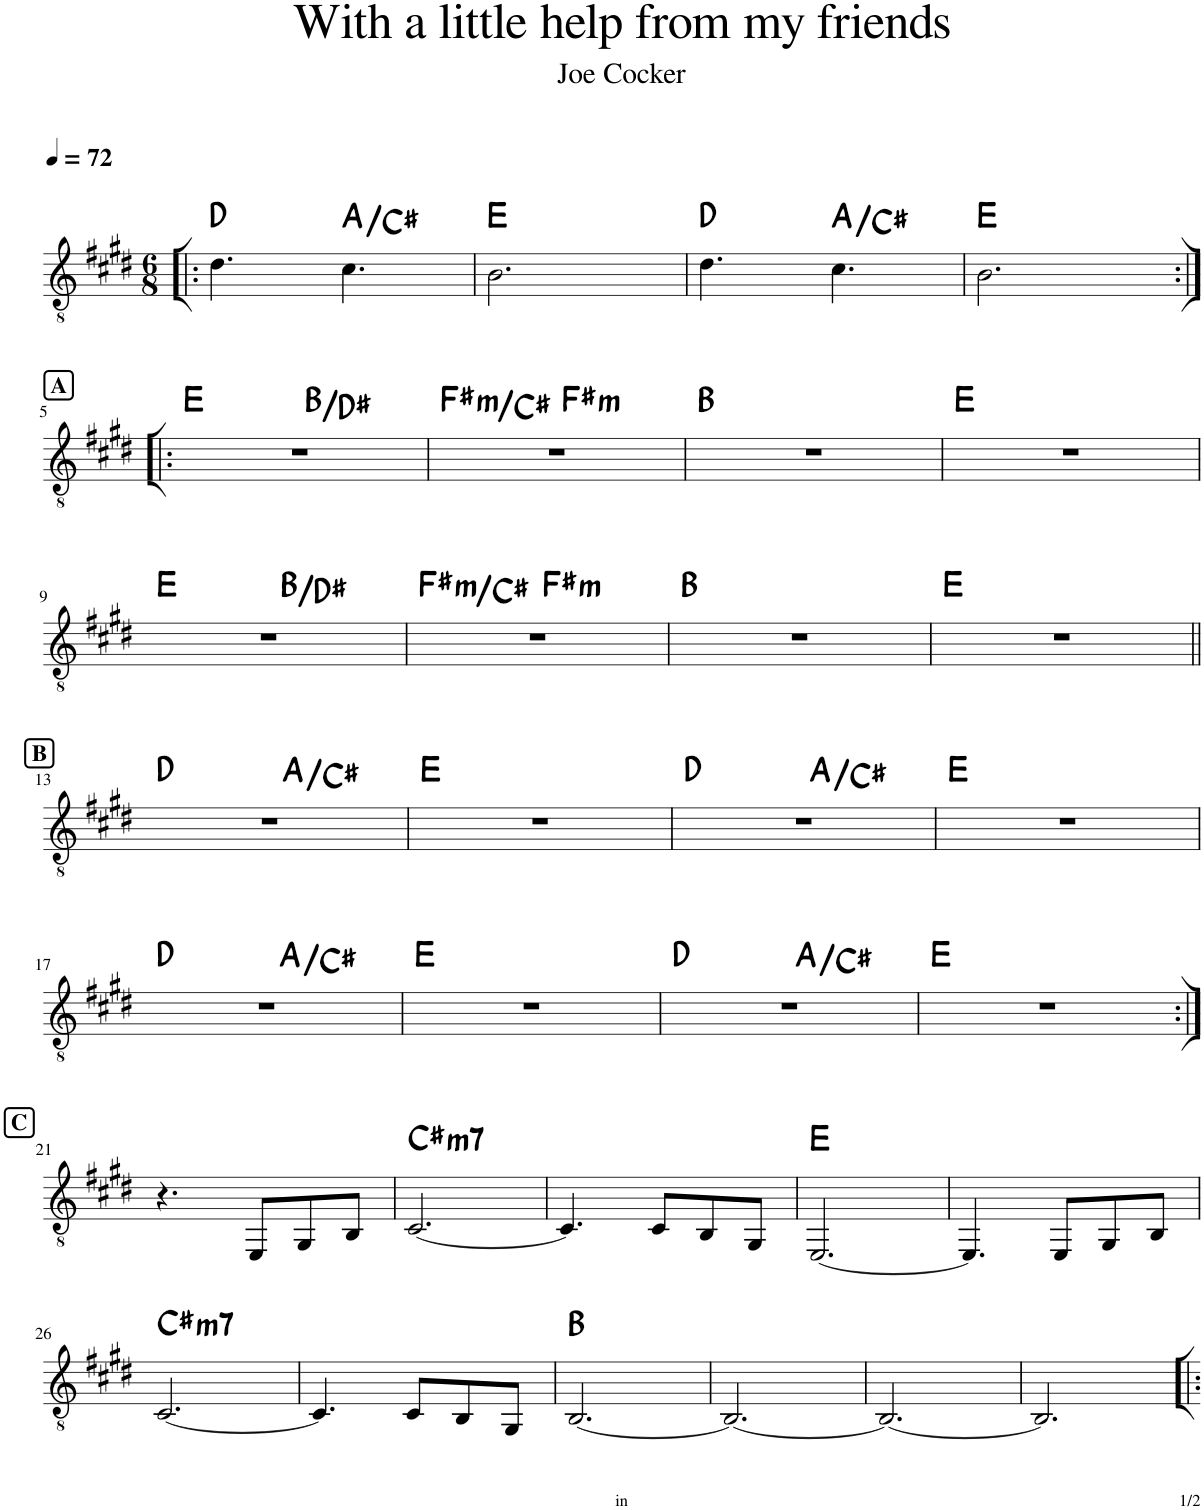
**kern	**harte
*part1	*part1
*staff1	*
*I"Classical Guitar	*
*I'Guit.	*
*clefGv2	*
*k[f#c#g#d#]	*
*M6/8	*
*MM72	*
=1!|:	=1!|:
4.d#\	D:maj
4.c#\	A:maj/3
=2	=2
2.B\	E:maj
=3	=3
4.d#\	D:maj
4.c#\	A:maj/3
=4	=4
2.B\	E:maj
!!LO:LB:g=z
!!LO:REH:place=s1:a:B:cj:fs=11:t=A
=5:|!|:	=5:|!|:
*^	*
2.r	4.ryy	E:maj
.	4.ryy	B:maj/3
=6	=6	=6
!	!	!LO:H:kt=m
2.r	4.ryy	F#:min/5
!	!	!LO:H:kt=m
.	4.ryy	F#:min
*v	*v	*
=7	=7
2.r	B:maj
=8	=8
2.r	E:maj
!!LO:LB:g=z
=9	=9
*^	*
2.r	4.ryy	E:maj
.	4.ryy	B:maj/3
=10	=10	=10
!	!	!LO:H:kt=m
2.r	4.ryy	F#:min/5
!	!	!LO:H:kt=m
.	4.ryy	F#:min
*v	*v	*
=11	=11
2.r	B:maj
=12	=12
2.r	E:maj
!!LO:LB:g=z
!!LO:REH:place=s1:a:B:cj:fs=11:t=B
=13||	=13||
*^	*
2.r	4.ryy	D:maj
.	4.ryy	A:maj/3
*v	*v	*
=14	=14
2.r	E:maj
=15	=15
*^	*
2.r	4.ryy	D:maj
.	4.ryy	A:maj/3
*v	*v	*
=16	=16
2.r	E:maj
!!LO:LB:g=z
=17	=17
*^	*
2.r	4.ryy	D:maj
.	4.ryy	A:maj/3
*v	*v	*
=18	=18
2.r	E:maj
=19	=19
*^	*
2.r	4.ryy	D:maj
.	4.ryy	A:maj/3
*v	*v	*
=20	=20
2.r	E:maj
!!LO:LB:g=z
!!LO:REH:place=s1:a:B:cj:fs=11:t=C
=21:|!	=21:|!
4.r	.
8EE/L	.
8GG#/	.
8BB/J	.
=22	=22
!	!LO:H:kt=m7
[2.C#/	C#:min7
=23	=23
4.C#/]	.
8C#/L	.
8BB/	.
8GG#/J	.
=24	=24
[2.EE/	E:maj
=25	=25
4.EE/]	.
8EE/L	.
8GG#/	.
8BB/J	.
!!LO:LB:g=z
=26	=26
!	!LO:H:kt=m7
[2.C#/	C#:min7
=27	=27
4.C#/]	.
8C#/L	.
8BB/	.
8GG#/J	.
=28	=28
[2.BB/	B:maj
=29	=29
2.BB/_	.
=30	=30
2.BB/_	.
=31	=31
2.BB/]	.
=	=
*-	*-
